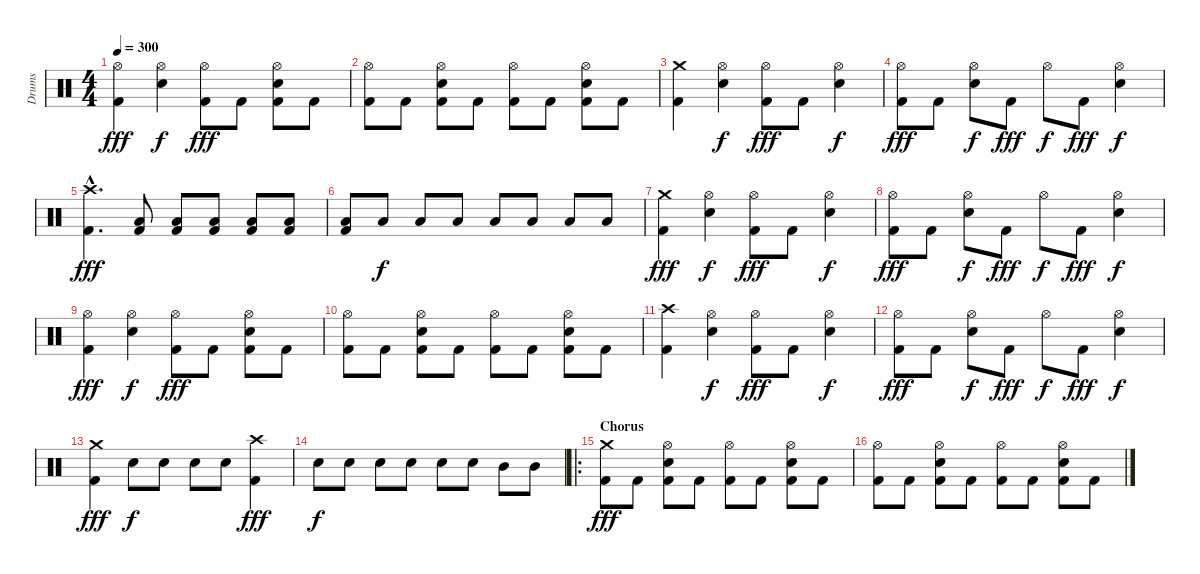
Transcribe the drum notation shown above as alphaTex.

\track ("Drums" "Drums") {instrument percussion}
\staff {score}
\articulation defaults
\ts (4 4)
\tempo 300
\clef neutral
\ks c
("Hi-Hat (open)" "Kick (hit) 2").4{dy fff} ("Hi-Hat (open)" "Snare (hit) 2").4{dy f} ("Hi-Hat (open)" "Kick (hit) 2").8{dy fff} "Kick (hit) 2".8 ("Hi-Hat (open)" "Snare (hit) 2" "Kick (hit) 2").8 "Kick (hit) 2".8 |
("Hi-Hat (open)" "Kick (hit) 2").8 "Kick (hit) 2".8 ("Hi-Hat (open)" "Snare (hit) 2" "Kick (hit) 2").8 "Kick (hit) 2".8 ("Hi-Hat (open)" "Kick (hit) 2").8 "Kick (hit) 2".8 ("Hi-Hat (open)" "Snare (hit) 2" "Kick (hit) 2").8 "Kick (hit) 2".8 |
("Crash medium (hit)" "Kick (hit) 2").4 ("Hi-Hat (open)" "Snare (hit) 2").4{dy f} ("Hi-Hat (open)" "Kick (hit) 2").8{dy fff} "Kick (hit) 2".8 ("Hi-Hat (open)" "Snare (hit) 2").4{dy f} |
("Hi-Hat (open)" "Kick (hit) 2").8{dy fff} "Kick (hit) 2".8 ("Hi-Hat (open)" "Snare (hit) 2").8{dy f} "Kick (hit) 2".8{dy fff} "Hi-Hat (open)".8{dy f} "Kick (hit) 2".8{dy fff} ("Hi-Hat (open)" "Snare (hit) 2").4{dy f} |
("Crash high (hit)"{hac} "Kick (hit) 2"{hac}).4{d dy fff} ("Low Floor Tom (hit)" "Kick (hit) 2").8 ("Low Floor Tom (hit)" "Kick (hit) 2").8 ("Low Floor Tom (hit)" "Kick (hit) 2").8 ("Low Floor Tom (hit)" "Kick (hit) 2").8 ("Low Floor Tom (hit)" "Kick (hit) 2").8 |
("Low Floor Tom (hit)" "Kick (hit) 2").8 "Low Floor Tom (hit)".8{dy f} "Low Floor Tom (hit)".8 "Low Floor Tom (hit)".8 "Low Floor Tom (hit)".8 "Low Floor Tom (hit)".8 "Low Floor Tom (hit)".8 "Low Floor Tom (hit)".8 |
("Crash medium (hit)" "Kick (hit) 2").4{dy fff} ("Hi-Hat (open)" "Snare (hit) 2").4{dy f} ("Hi-Hat (open)" "Kick (hit) 2").8{dy fff} "Kick (hit) 2".8 ("Hi-Hat (open)" "Snare (hit) 2").4{dy f} |
("Hi-Hat (open)" "Kick (hit) 2").8{dy fff} "Kick (hit) 2".8 ("Hi-Hat (open)" "Snare (hit) 2").8{dy f} "Kick (hit) 2".8{dy fff} "Hi-Hat (open)".8{dy f} "Kick (hit) 2".8{dy fff} ("Hi-Hat (open)" "Snare (hit) 2").4{dy f} |
("Hi-Hat (open)" "Kick (hit) 2").4{dy fff} ("Hi-Hat (open)" "Snare (hit) 2").4{dy f} ("Hi-Hat (open)" "Kick (hit) 2").8{dy fff} "Kick (hit) 2".8 ("Hi-Hat (open)" "Snare (hit) 2" "Kick (hit) 2").8 "Kick (hit) 2".8 |
("Hi-Hat (open)" "Kick (hit) 2").8 "Kick (hit) 2".8 ("Hi-Hat (open)" "Snare (hit) 2" "Kick (hit) 2").8 "Kick (hit) 2".8 ("Hi-Hat (open)" "Kick (hit) 2").8 "Kick (hit) 2".8 ("Hi-Hat (open)" "Snare (hit) 2" "Kick (hit) 2").8 "Kick (hit) 2".8 |
("Crash high (hit)" "Kick (hit) 2").4 ("Hi-Hat (open)" "Snare (hit) 2").4{dy f} ("Hi-Hat (open)" "Kick (hit) 2").8{dy fff} "Kick (hit) 2".8 ("Hi-Hat (open)" "Snare (hit) 2").4{dy f} |
("Hi-Hat (open)" "Kick (hit) 2").8{dy fff} "Kick (hit) 2".8 ("Hi-Hat (open)" "Snare (hit) 2").8{dy f} "Kick (hit) 2".8{dy fff} "Hi-Hat (open)".8{dy f} "Kick (hit) 2".8{dy fff} ("Hi-Hat (open)" "Snare (hit) 2").4{dy f} |
("Crash medium (hit)" "Kick (hit) 2").4{dy fff} "Snare (hit) 2".8{dy f} "Snare (hit) 2".8 "Snare (hit) 2".8 "Snare (hit) 2".8 ("Crash high (hit)" "Kick (hit) 2").4{dy fff} |
"Snare (hit) 2".8{dy f} "Snare (hit) 2".8 "Snare (hit) 2".8 "Snare (hit) 2".8 "Snare (hit) 2".8 "Snare (hit) 2".8 "Mid Tom (hit)".8 "Mid Tom (hit)".8 |
\ro
\section ("" "Chorus")
("Crash medium (hit)" "Kick (hit) 2").8{dy fff} "Kick (hit) 2".8 ("Hi-Hat (open)" "Snare (hit) 2" "Kick (hit) 2").8 "Kick (hit) 2".8 ("Hi-Hat (open)" "Kick (hit) 2").8 "Kick (hit) 2".8 ("Hi-Hat (open)" "Snare (hit) 2" "Kick (hit) 2").8 "Kick (hit) 2".8 |
("Hi-Hat (open)" "Kick (hit) 2").8 "Kick (hit) 2".8 ("Hi-Hat (open)" "Snare (hit) 2" "Kick (hit) 2").8 "Kick (hit) 2".8 ("Hi-Hat (open)" "Kick (hit) 2").8 "Kick (hit) 2".8 ("Hi-Hat (open)" "Snare (hit) 2" "Kick (hit) 2").8 "Kick (hit) 2".8
